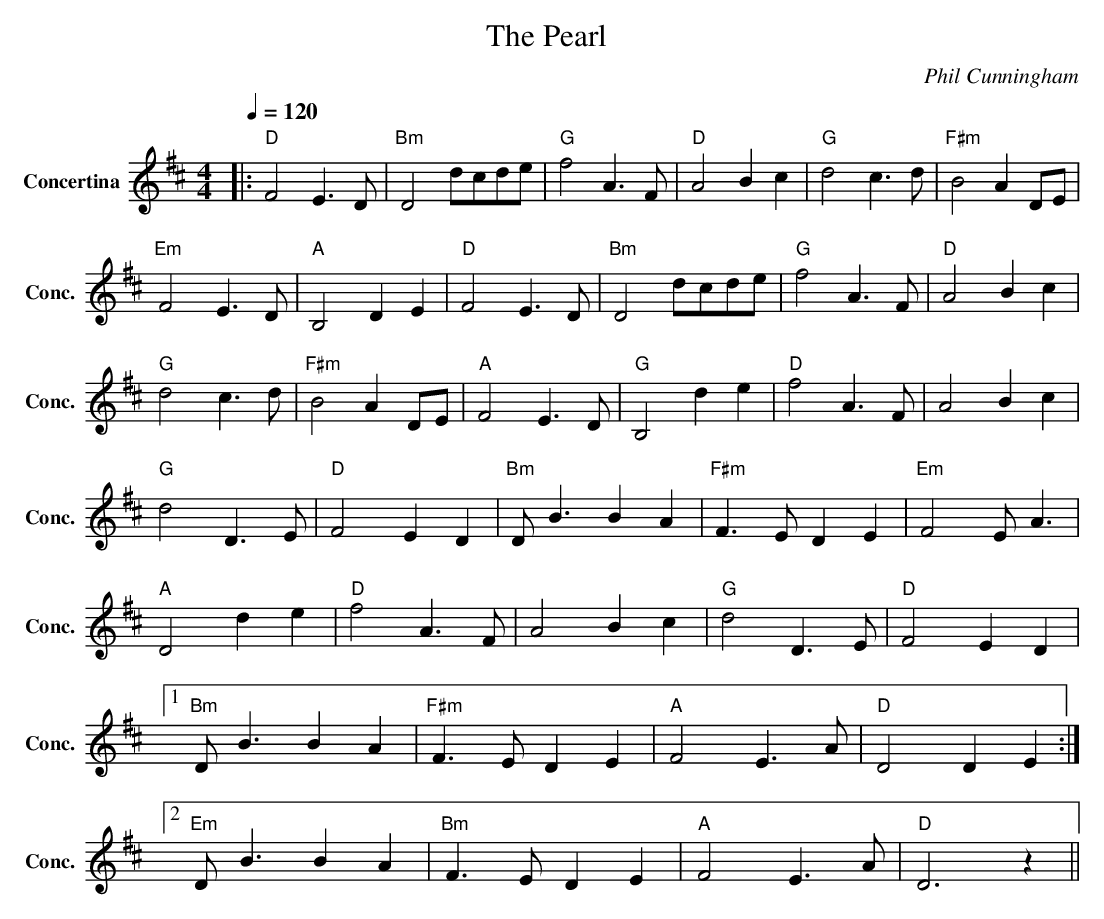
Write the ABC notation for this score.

X:1
T:The Pearl
C:Phil Cunningham
L:1/8
Q:1/4=120
M:4/4
K:D
V:1 treble nm="Concertina" snm="Conc."
V:1
|:"D" F4 E3 D |"Bm" D4 dcde |"G" f4 A3 F |"D" A4 B2 c2 |"G" d4 c3 d |"F#m" B4 A2 DE |$ %6
"Em" F4 E3 D |"A" B,4 D2 E2 |"D" F4 E3 D |"Bm" D4 dcde |"G" f4 A3 F |"D" A4 B2 c2 |$"G" d4 c3 d | %13
"F#m" B4 A2 DE |"A" F4 E3 D |"G" B,4 d2 e2 |"D" f4 A3 F | A4 B2 c2 |$"G" d4 D3 E |"D" F4 E2 D2 | %20
"Bm" D B3 B2 A2 |"F#m" F3 E D2 E2 |"Em" F4 E A3 |$"A" D4 d2 e2 |"D" f4 A3 F | A4 B2 c2 | %26
"G" d4 D3 E |"D" F4 E2 D2 |1$"Bm" D B3 B2 A2 |"F#m" F3 E D2 E2 |"A" F4 E3 A |"D" D4 D2 E2 :|2$ %32
"Em" D B3 B2 A2 |"Bm" F3 E D2 E2 |"A" F4 E3 A |"D" D6 z2 || %36
